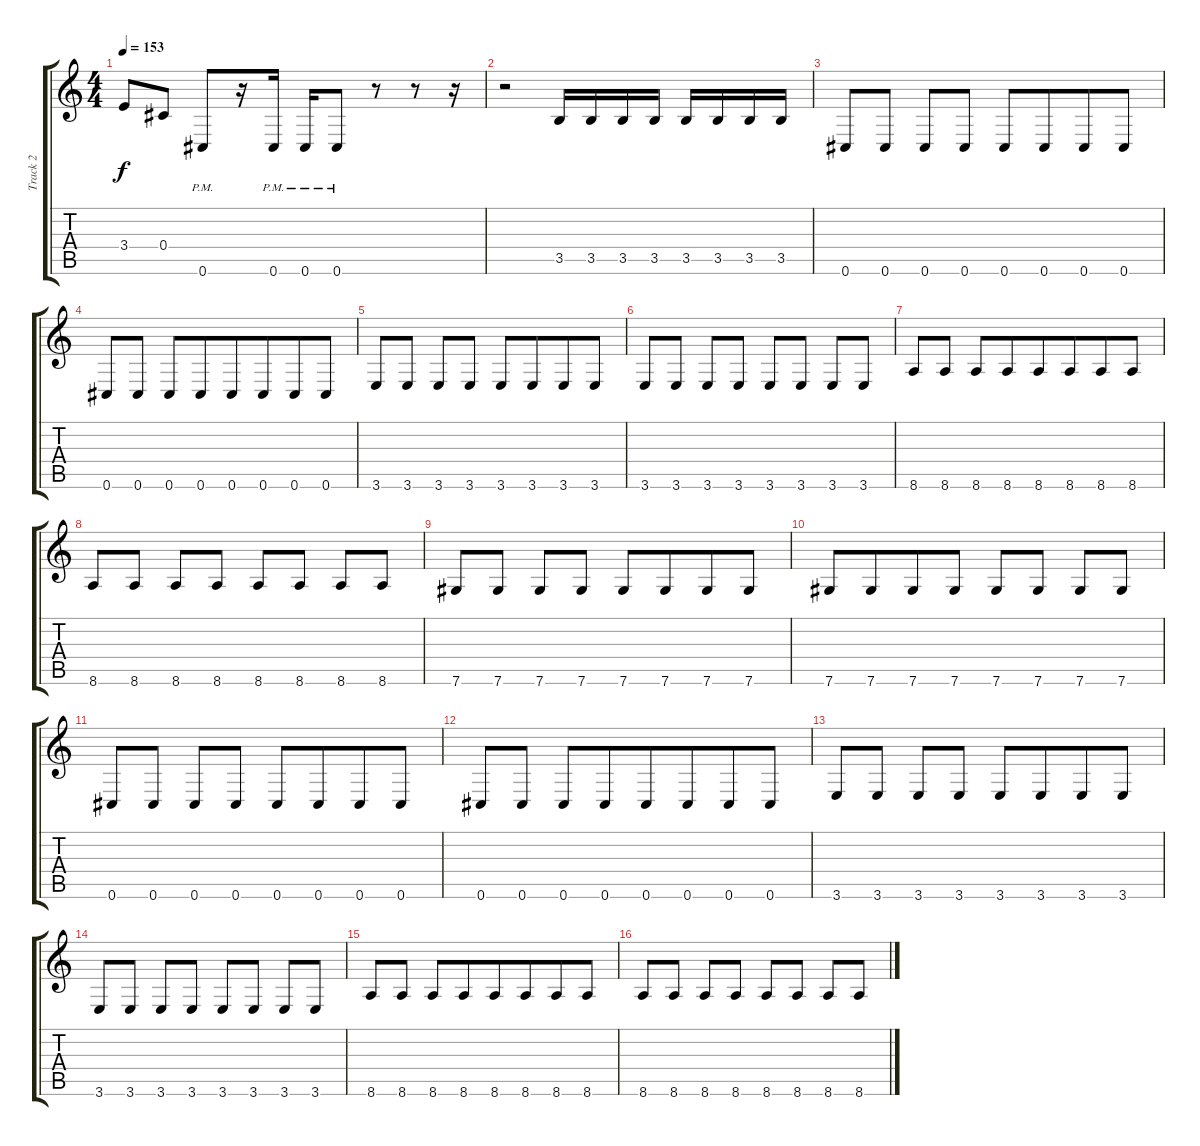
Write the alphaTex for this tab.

\track ("Track 2" "Track 2") {instrument overdrivenguitar}
\staff {score tabs}
\tuning (Eb4 Bb3 Gb3 Db3 Ab2 Db2) {hide}
\ts (4 4)
\tempo 153
\clef g2
\ks c
3.4.8{dy f} 0.4.8 0.6{pm}.8 r.16 0.6{pm}.16 0.6{pm}.16{beam merge} 0.6{pm}.8 r.8 r.8 r.16 |
r.2{beam merge} 3.5.16 3.5.16{beam merge} 3.5.16{beam merge} 3.5.16 3.5.16{beam merge} 3.5.16 3.5.16{beam merge} 3.5.16 |
0.6.8 0.6.8 0.6.8 0.6.8 0.6.8 0.6.8{beam merge} 0.6.8 0.6.8 |
0.6.8 0.6.8 0.6.8 0.6.8{beam merge} 0.6.8 0.6.8{beam merge} 0.6.8{beam merge} 0.6.8 |
3.6.8{beam merge} 3.6.8 3.6.8{beam merge} 3.6.8 3.6.8 3.6.8{beam merge} 3.6.8 3.6.8 |
3.6.8 3.6.8 3.6.8 3.6.8 3.6.8 3.6.8 3.6.8 3.6.8 |
8.6.8 8.6.8 8.6.8 8.6.8{beam merge} 8.6.8{beam merge} 8.6.8{beam merge} 8.6.8{beam merge} 8.6.8 |
8.6.8 8.6.8 8.6.8{beam merge} 8.6.8 8.6.8{beam merge} 8.6.8 8.6.8{beam merge} 8.6.8 |
7.6.8{beam merge} 7.6.8 7.6.8 7.6.8 7.6.8 7.6.8{beam merge} 7.6.8 7.6.8 |
7.6.8 7.6.8{beam merge} 7.6.8{beam merge} 7.6.8 7.6.8 7.6.8 7.6.8 7.6.8 |
0.6.8 0.6.8 0.6.8 0.6.8 0.6.8 0.6.8{beam merge} 0.6.8 0.6.8 |
0.6.8 0.6.8 0.6.8 0.6.8{beam merge} 0.6.8 0.6.8{beam merge} 0.6.8{beam merge} 0.6.8 |
3.6.8{beam merge} 3.6.8 3.6.8{beam merge} 3.6.8 3.6.8 3.6.8{beam merge} 3.6.8 3.6.8 |
3.6.8 3.6.8 3.6.8 3.6.8 3.6.8 3.6.8 3.6.8 3.6.8 |
8.6.8 8.6.8 8.6.8 8.6.8{beam merge} 8.6.8{beam merge} 8.6.8{beam merge} 8.6.8{beam merge} 8.6.8 |
8.6.8 8.6.8 8.6.8{beam merge} 8.6.8 8.6.8{beam merge} 8.6.8 8.6.8{beam merge} 8.6.8
